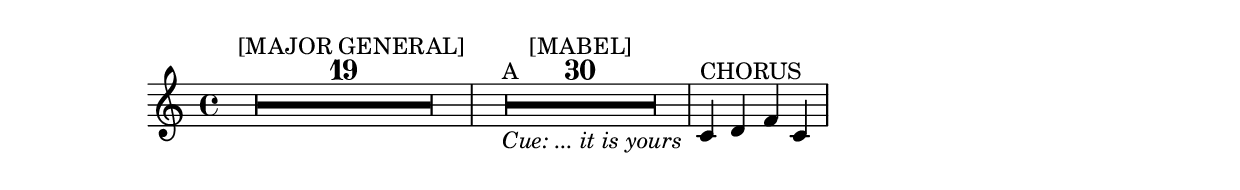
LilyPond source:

%% DO NOT EDIT this file manually; it is automatically
%% generated from LSR http://lsr.dsi.unimi.it
%% Make any changes in LSR itself, or in Documentation/snippets/new/ ,
%% and then run scripts/auxiliar/makelsr.py
%%
%% This file is in the public domain.
\version "2.14.2"

\header {
  lsrtags = "text, rhythms"

%% Translation of GIT committish: b482c3e5b56c3841a88d957e0ca12964bd3e64fa
texidoces = "
Los elementos de marcado aplicados a un silencio multicompás se
centran encima o debajo de éste.  Los elementos de marcado extensos
que se adjuntan a silencios multicompás no producen la expansión del
compás.  Para expandir un silencio multicompás de forma que quepa todo
el marcado, utilice un silencio de separación con un marcado aplicado
antes del silencio multicompás.

Observe que el silencio separador produce la inserción de un compás.
El texto aplicado a un siencio sparador de esta forma se alinea por la
izquierda a la posición en que la nota estaría situada dentro del
compás, pero si la longitud del compás está determinada por la
longitud del texto, éste aparecerá centrado.

"

doctitlees = "Marcado de silencios multicompás"


%% Translation of GIT committish: 0a868be38a775ecb1ef935b079000cebbc64de40
  texidocde = "Textbeschriftungen, die an Mehrtaktpausen gehängt wird,
wird über oder unter der Pause zentriert.  Lange Beschriftungen
lassen den Takt nicht breiter werden.  Um eine Mehrtaktpause einer
Beschriftung anzupassen, muss eine unsichtbare Pause mit der
Beschriftung direkt vor der Mehrtaktpause eingesetzt werden.

Man sollte beachten, dass unsichtbare Pausen automatische Taktstriche
nach sich ziehen.  Text, der an eine unsichtbare Pause gehängt wird,
ist links ausgerichtet an der Position, wo die Pause erscheinen
würde.  Wenn aber die Länge des Taktes durch die Länge des Textes
bestimmt wird, sieht es so aus, als ob der Text zentriert gesetzt
ist."

  doctitlede = "Textbeschriftung und Mehrtaktpausen"



%% Translation of GIT committish: 4da4307e396243a5a3bc33a0c2753acac92cb685
  texidocfr = "
Lorsque du texte est attaché à un silence multi-mesures, il sera centré
dans la mesure, au-dessus ou en dessous de la portée.  Afin d'étirer la
mesure dans le cas ou ce texte est relativement long, il suffit
d'insérer un silence invisible auquel on attache le texte en question,
avant le silence multi-mesures.

Rappelez-vous qu'un silence invisible génère une barre de mesure.  Le
texte attaché à ce silence invisible sera alors aligné sur la gauche de
là où serait positionnée la note.  Cependant, si la taille de la mesure
est déterminée par la longueur du texte, il apparaîtra comme centré.

"
  doctitlefr = "Ajout de texte à un silence multi-mesures"

  texidoc = "
Markups attached to a multi-measure rest will be centered above or
below it.  Long markups attached to multi-measure rests do not cause
the measure to expand.  To expand a multi-measure rest to fit the
markup, use a spacer rest with an attached markup before the
multi-measure rest.

Note that the spacer rest causes a bar line to be inserted.  Text
attached to a spacer rest in this way is left-aligned to the position
where the note would be placed in the measure, but if the measure
length is determined by the length of the text, the text will appear to
be centered.

"
  doctitle = "Multi-measure rest markup"
} % begin verbatim


\relative c' {
  \compressFullBarRests
  \textLengthOn
  s1*0^\markup { [MAJOR GENERAL] }
  R1*19
  s1*0_\markup { \italic { Cue: ... it is yours } }
  s1*0^\markup { A }
  R1*30^\markup { [MABEL] }
  \textLengthOff
  c4^\markup { CHORUS } d f c
}
